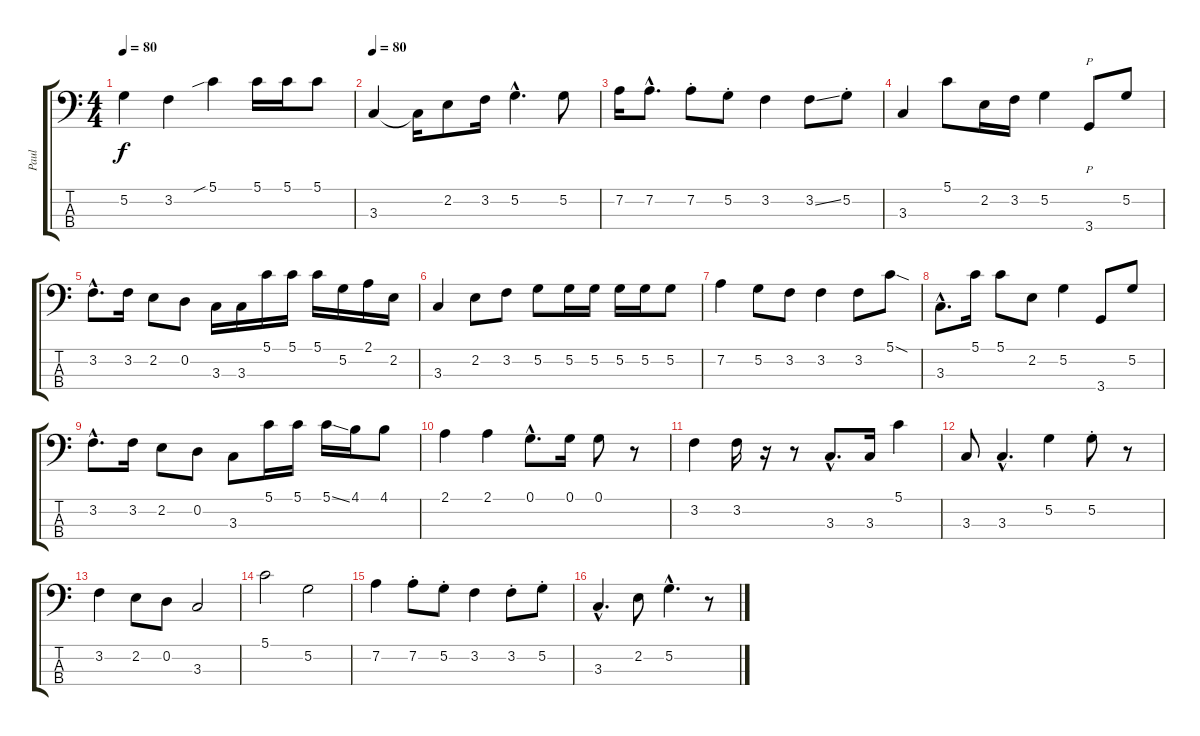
\track ("Paul" "Paul") {instrument synthbass2}
\staff {score tabs}
\tuning (G2 D2 A1 E1) {hide}
\ts (4 4)
\tempo 80
\clef f4
\ks c
5.2.4{dy f} 3.2.4 5.1{sib}.4 5.1.16 5.1.16 5.1.8 |
\tempo 80
3.3.4 3.3{t}.16 2.2.8 3.2.16 5.2{hac}.4{d} 5.2.8 |
7.2.16 7.2{hac}.8{d} 7.2{st}.8 5.2{st}.8 3.2.4 3.2{ss}.8 5.2{st}.8 |
3.3.4 5.1.8 2.2.16 3.2.16 5.2.4 3.4.8{p} 5.2.8 |
3.2{hac}.8{d} 3.2.16 2.2.8 0.2.8 3.3.16 3.3.16 5.1.16 5.1.16 5.1.16 5.2.16 2.1.16 2.2.16 |
3.3.4 2.2.8 3.2.8 5.2.8 5.2.16 5.2.16 5.2.16 5.2.16 5.2.8 |
7.2.4 5.2.8 3.2.8 3.2.4 3.2.8 5.1{sod}.8 |
3.3{hac}.8{d} 5.1.16 5.1.8 2.2.8 5.2.4 3.4.8 5.2.8 |
3.2{hac}.8{d} 3.2.16 2.2.8 0.2.8 3.3.8 5.1.16 5.1.16 5.1{ss}.16 4.1.16 4.1.8 |
2.1.4 2.1.4 0.1{hac}.8{d} 0.1.16 0.1.8 r.8 |
3.2.4 3.2.16 r.16 r.8 3.3{hac}.8{d} 3.3.16 5.1.4 |
3.3.8 3.3{hac}.4{d} 5.2.4 5.2{st}.8 r.8 |
3.2.4 2.2.8 0.2.8 3.3.2 |
5.1.2 5.2.2 |
7.2.4 7.2{st}.8 5.2{st}.8 3.2.4 3.2{st}.8 5.2{st}.8 |
3.3{hac}.4{d} 2.2.8 5.2{hac}.4{d} r.8
